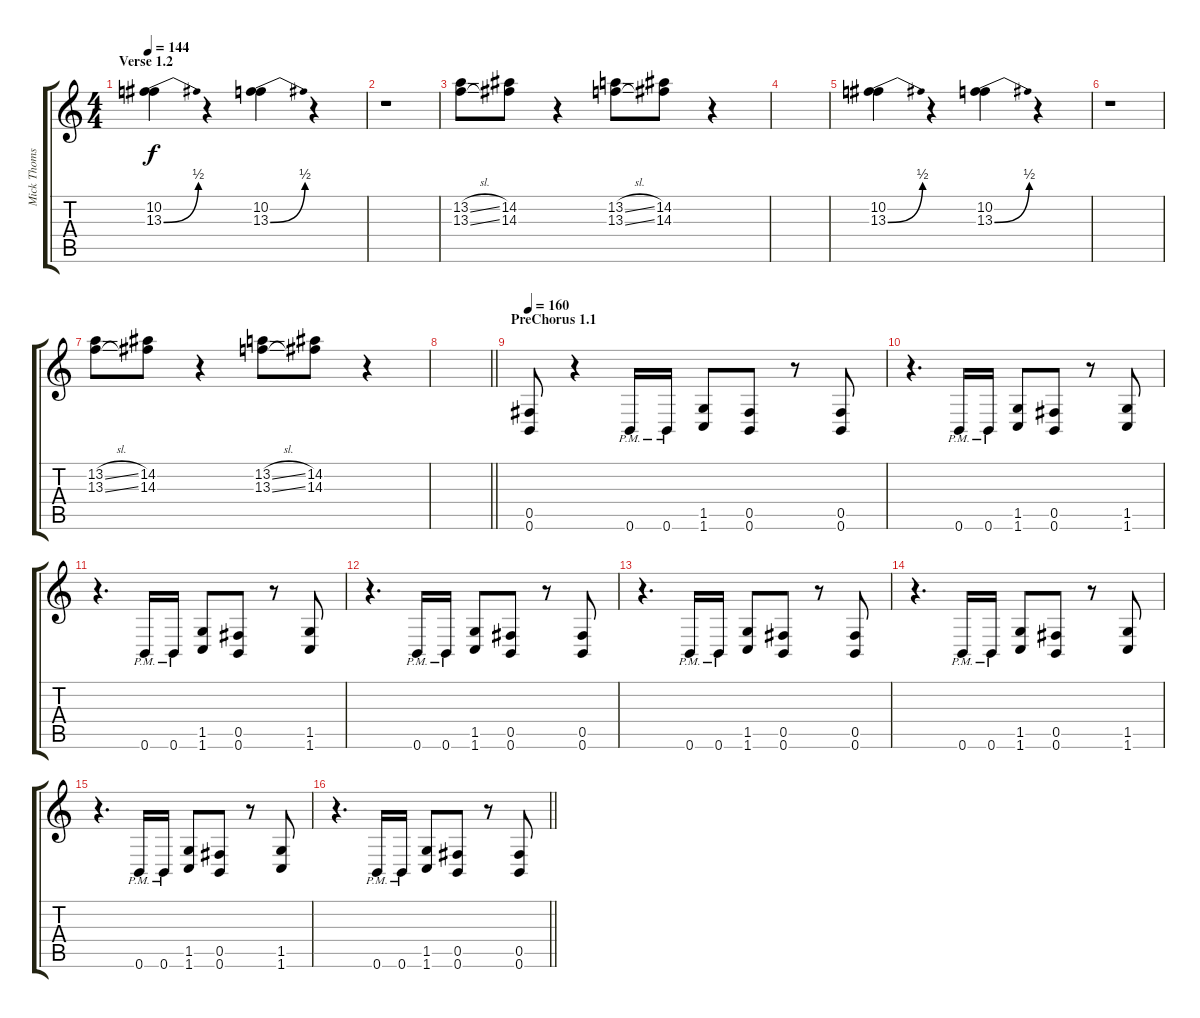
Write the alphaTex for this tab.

\track ("Mick Thomson" "Mick Thoms") {instrument overdrivenguitar}
\staff {score tabs}
\tuning (Db4 Ab3 E3 B2 Gb2 B1) {hide}
\ts (4 4)
\section ("" "Verse 1.2")
\tempo 144
\clef g2
\ks c
(10.2 13.3{be (bend 0 0 60 2)}).4{dy f} r.4 (10.2 13.3{be (bend 0 0 60 2)}).4 r.4 |
r.1 |
(13.2{sl} 13.3{sl}).8 (14.2 14.3).8 r.4 (13.2{sl} 13.3{sl}).8 (14.2 14.3).8 r.4 |
|
(10.2 13.3{be (bend 0 0 60 2)}).4 r.4 (10.2 13.3{be (bend 0 0 60 2)}).4 r.4 |
r.1 |
(13.2{sl} 13.3{sl}).8 (14.2 14.3).8 r.4 (13.2{sl} 13.3{sl}).8 (14.2 14.3).8 r.4 |
\barLineRight lightlight
|
\section ("" "PreChorus 1.1")
\tempo 160
(0.5 0.6).8{volume 13 instrument distortionguitar} r.4 0.6{pm}.16 0.6{pm}.16 (1.5 1.6).8 (0.5 0.6).8 r.8 (0.5 0.6).8 |
r.4{d} 0.6{pm}.16 0.6{pm}.16 (1.5 1.6).8 (0.5 0.6).8 r.8 (1.5 1.6).8 |
r.4{d} 0.6{pm}.16 0.6{pm}.16 (1.5 1.6).8 (0.5 0.6).8 r.8 (1.5 1.6).8 |
r.4{d} 0.6{pm}.16 0.6{pm}.16 (1.5 1.6).8 (0.5 0.6).8 r.8 (0.5 0.6).8 |
r.4{d} 0.6{pm}.16 0.6{pm}.16 (1.5 1.6).8 (0.5 0.6).8 r.8 (0.5 0.6).8 |
r.4{d} 0.6{pm}.16 0.6{pm}.16 (1.5 1.6).8 (0.5 0.6).8 r.8 (1.5 1.6).8 |
r.4{d} 0.6{pm}.16 0.6{pm}.16 (1.5 1.6).8 (0.5 0.6).8 r.8 (1.5 1.6).8 |
\barLineRight lightlight
r.4{d} 0.6{pm}.16 0.6{pm}.16 (1.5 1.6).8 (0.5 0.6).8 r.8 (0.5 0.6).8
